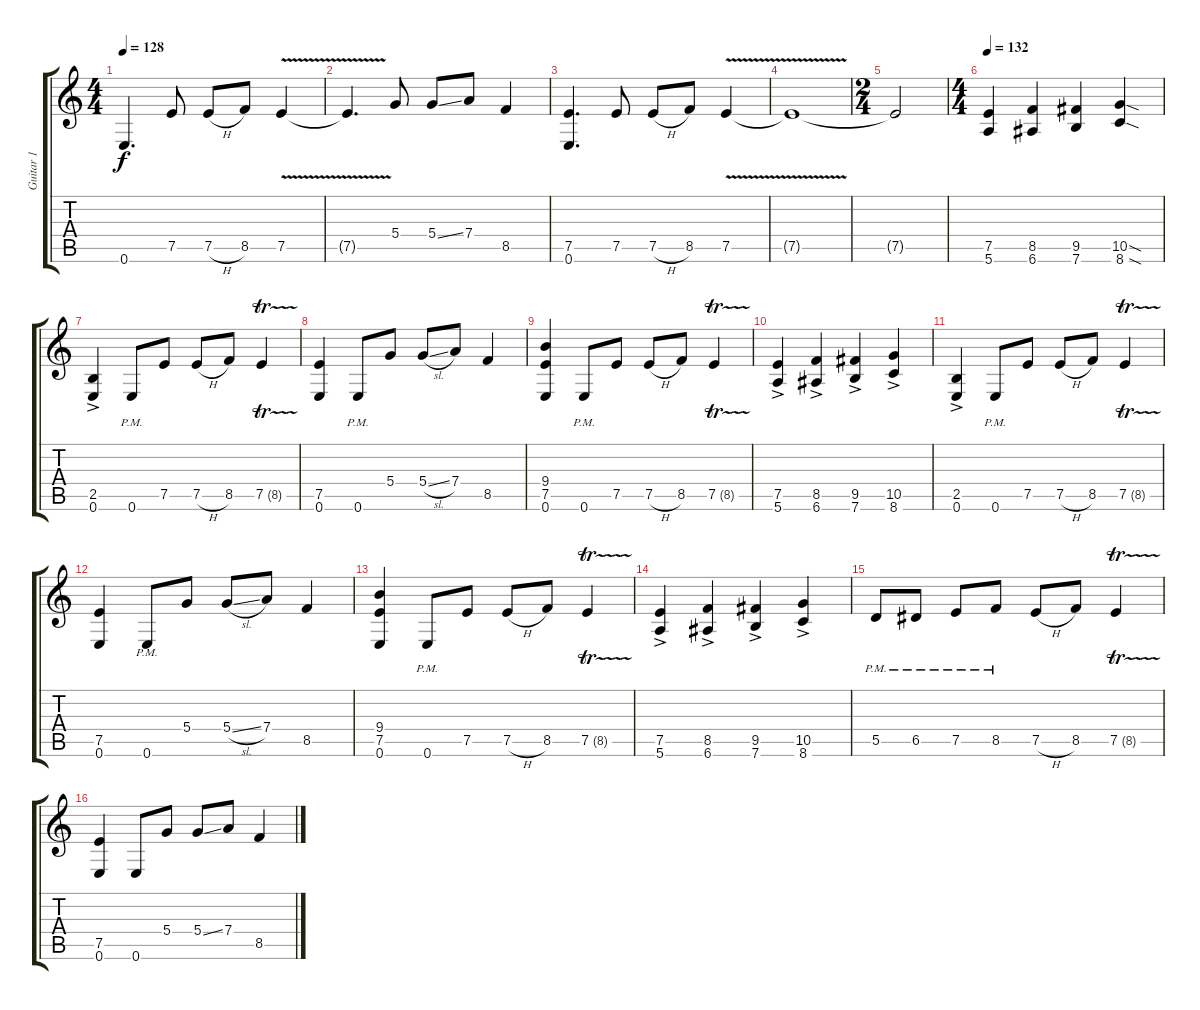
\track ("Guitar 1" "Guitar 1") {instrument overdrivenguitar}
\staff {score tabs}
\tuning (E4 B3 G3 D3 A2 E2) {hide}
\ts (4 4)
\tempo 128
\clef g2
\ks c
0.6.4{d dy f} 7.5.8 7.5{h}.8 8.5.8 7.5{v}.4 |
7.5{t}.4{d} 5.4.8 5.4{ss}.8 7.4.8 8.5.4 |
(7.5 0.6).4{d} 7.5.8 7.5{h}.8 8.5.8 7.5{v}.4 |
7.5{t}.1 |
\ts (2 4)
7.5{t}.2 |
\ts (4 4)
\tempo 132
(7.5 5.6).4 (8.5 6.6).4 (9.5 7.6).4 (10.5{sod} 8.6{sod}).4 |
(2.5{ac} 0.6{ac}).4 0.6{pm}.8 7.5.8 7.5{h}.8 8.5.8 7.5{tr (8 32)}.4 |
(7.5 0.6).4 0.6{pm}.8 5.4.8 5.4{sl}.8 7.4.8 8.5.4 |
(9.4 7.5 0.6).4 0.6{pm}.8 7.5.8 7.5{h}.8 8.5.8 7.5{tr (8 32)}.4 |
(7.5{ac} 5.6{ac}).4 (8.5{ac} 6.6{ac}).4 (9.5{ac} 7.6{ac}).4 (10.5{ac} 8.6{ac}).4 |
(2.5{ac} 0.6{ac}).4 0.6{pm}.8 7.5.8 7.5{h}.8 8.5.8 7.5{tr (8 32)}.4 |
(7.5 0.6).4 0.6{pm}.8 5.4.8 5.4{sl}.8 7.4.8 8.5.4 |
(9.4 7.5 0.6).4 0.6{pm}.8 7.5.8 7.5{h}.8 8.5.8 7.5{tr (8 32)}.4 |
(7.5{ac} 5.6{ac}).4 (8.5{ac} 6.6{ac}).4 (9.5{ac} 7.6{ac}).4 (10.5{ac} 8.6{ac}).4 |
5.5{pm}.8 6.5{pm}.8 7.5{pm}.8 8.5{pm}.8 7.5{h}.8 8.5.8 7.5{tr (8 32)}.4 |
(7.5 0.6).4 0.6.8 5.4.8 5.4{ss}.8 7.4.8 8.5.4
